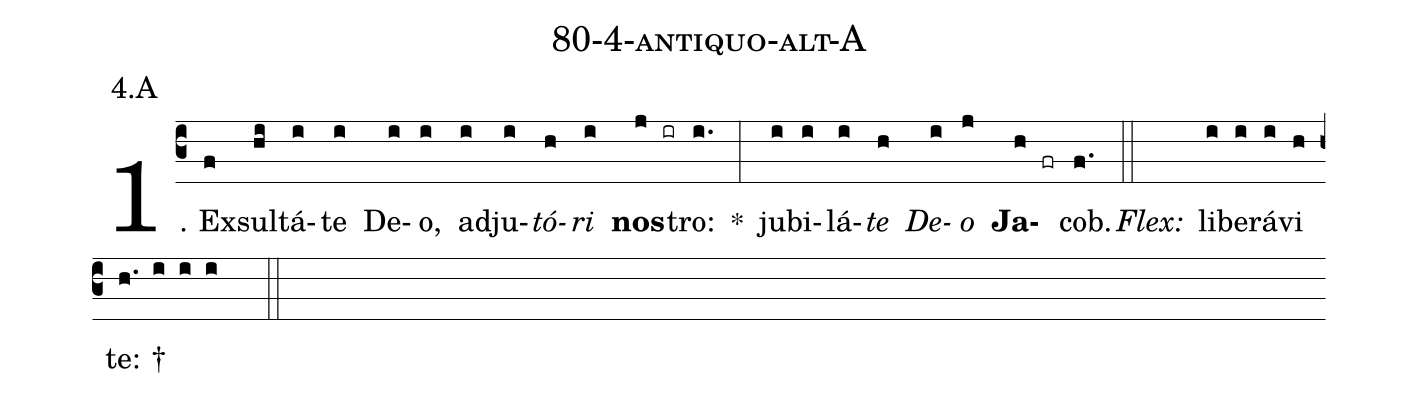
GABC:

name: 80-4-antiquo-alt-A;
annotation: 4.A;
%%
(c3)1. Ex(f)sul(hi)tá(i)te(i) De(i)o,(i) ad(i)ju(i)<i>tó</i>(h)<i>ri</i>(i) <b>nos</b>(j ir)tro:(i.) *(:) ju(i)bi(i)lá(i)<i>te</i>(h) <i>De</i>(i)<i>o</i>(j) <b>Ja</b>(h fr)cob.(f.) (::)
<i>Flex:</i>()  li(i)be(i)rá(i)vi(h) te: †(h. i i i  ::)
